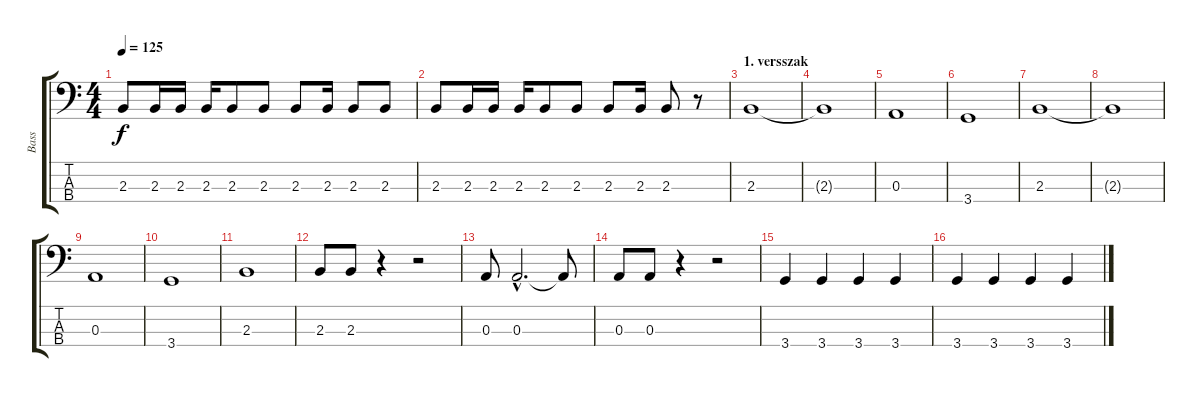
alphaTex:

\track ("Bass" "Bass") {instrument electricbasspick}
\staff {score tabs}
\tuning (G2 D2 A1 E1) {hide}
\ts (4 4)
\tempo 125
\clef f4
\ks c
2.3.8{dy f} 2.3.16 2.3.16 2.3.16 2.3.8 2.3.8 2.3.8 2.3.16 2.3.8 2.3.8 |
2.3.8 2.3.16 2.3.16 2.3.16 2.3.8 2.3.8 2.3.8 2.3.16 2.3.8 r.8 |
\section ("" "1. versszak")
2.3.1 |
2.3{t}.1 |
0.3.1 |
3.4.1 |
2.3.1 |
2.3{t}.1 |
0.3.1 |
3.4.1 |
2.3.1 |
2.3.8 2.3.8 r.4 r.2 |
0.3.8 0.3{hac}.2{d} 0.3{t}.8 |
0.3.8 0.3.8 r.4 r.2 |
3.4.4 3.4.4 3.4.4 3.4.4 |
3.4.4 3.4.4 3.4.4 3.4.4
